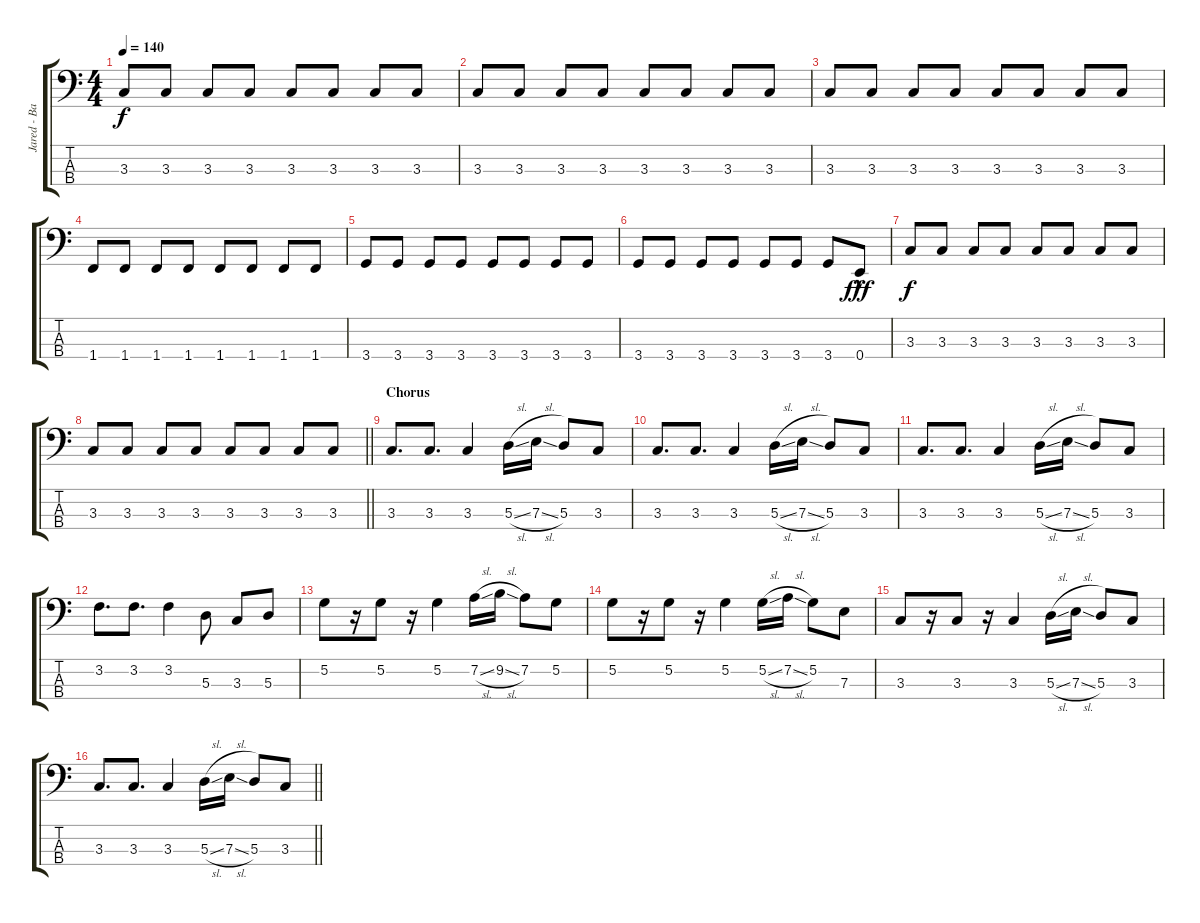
\track ("Jared - Bass RSE" "Jared - Ba") {instrument electricbassfinger}
\staff {score tabs}
\tuning (G2 D2 A1 E1) {hide}
\ts (4 4)
\tempo 140
\clef f4
\ks c
3.3.8{dy f} 3.3.8 3.3.8 3.3.8 3.3.8 3.3.8 3.3.8 3.3.8 |
3.3.8 3.3.8 3.3.8 3.3.8 3.3.8 3.3.8 3.3.8 3.3.8 |
3.3.8 3.3.8 3.3.8 3.3.8 3.3.8 3.3.8 3.3.8 3.3.8 |
1.4.8 1.4.8 1.4.8 1.4.8 1.4.8 1.4.8 1.4.8 1.4.8 |
3.4.8 3.4.8 3.4.8 3.4.8 3.4.8 3.4.8 3.4.8 3.4.8 |
3.4.8 3.4.8 3.4.8 3.4.8 3.4.8 3.4.8 3.4.8 0.4{hac}.8{dy fff} |
3.3.8{dy f} 3.3.8 3.3.8 3.3.8 3.3.8 3.3.8 3.3.8 3.3.8 |
\barLineRight lightlight
3.3.8 3.3.8 3.3.8 3.3.8 3.3.8 3.3.8 3.3.8 3.3.8 |
\section ("" "Chorus")
3.3.8{d} 3.3.8{d} 3.3.4 5.3{sl}.16 7.3{sl}.16 5.3.8 3.3.8 |
3.3.8{d} 3.3.8{d} 3.3.4 5.3{sl}.16 7.3{sl}.16 5.3.8 3.3.8 |
3.3.8{d} 3.3.8{d} 3.3.4 5.3{sl}.16 7.3{sl}.16 5.3.8 3.3.8 |
3.2.8{d} 3.2.8{d} 3.2.4 5.3.8 3.3.8 5.3.8 |
5.2.8 r.16 5.2.8 r.16 5.2.4 7.2{sl}.16 9.2{sl}.16 7.2.8 5.2.8 |
5.2.8 r.16 5.2.8 r.16 5.2.4 5.2{sl}.16 7.2{sl}.16 5.2.8 7.3.8 |
3.3.8 r.16 3.3.8 r.16 3.3.4 5.3{sl}.16 7.3{sl}.16 5.3.8 3.3.8 |
\barLineRight lightlight
3.3.8{d} 3.3.8{d} 3.3.4 5.3{sl}.16 7.3{sl}.16 5.3.8 3.3.8
